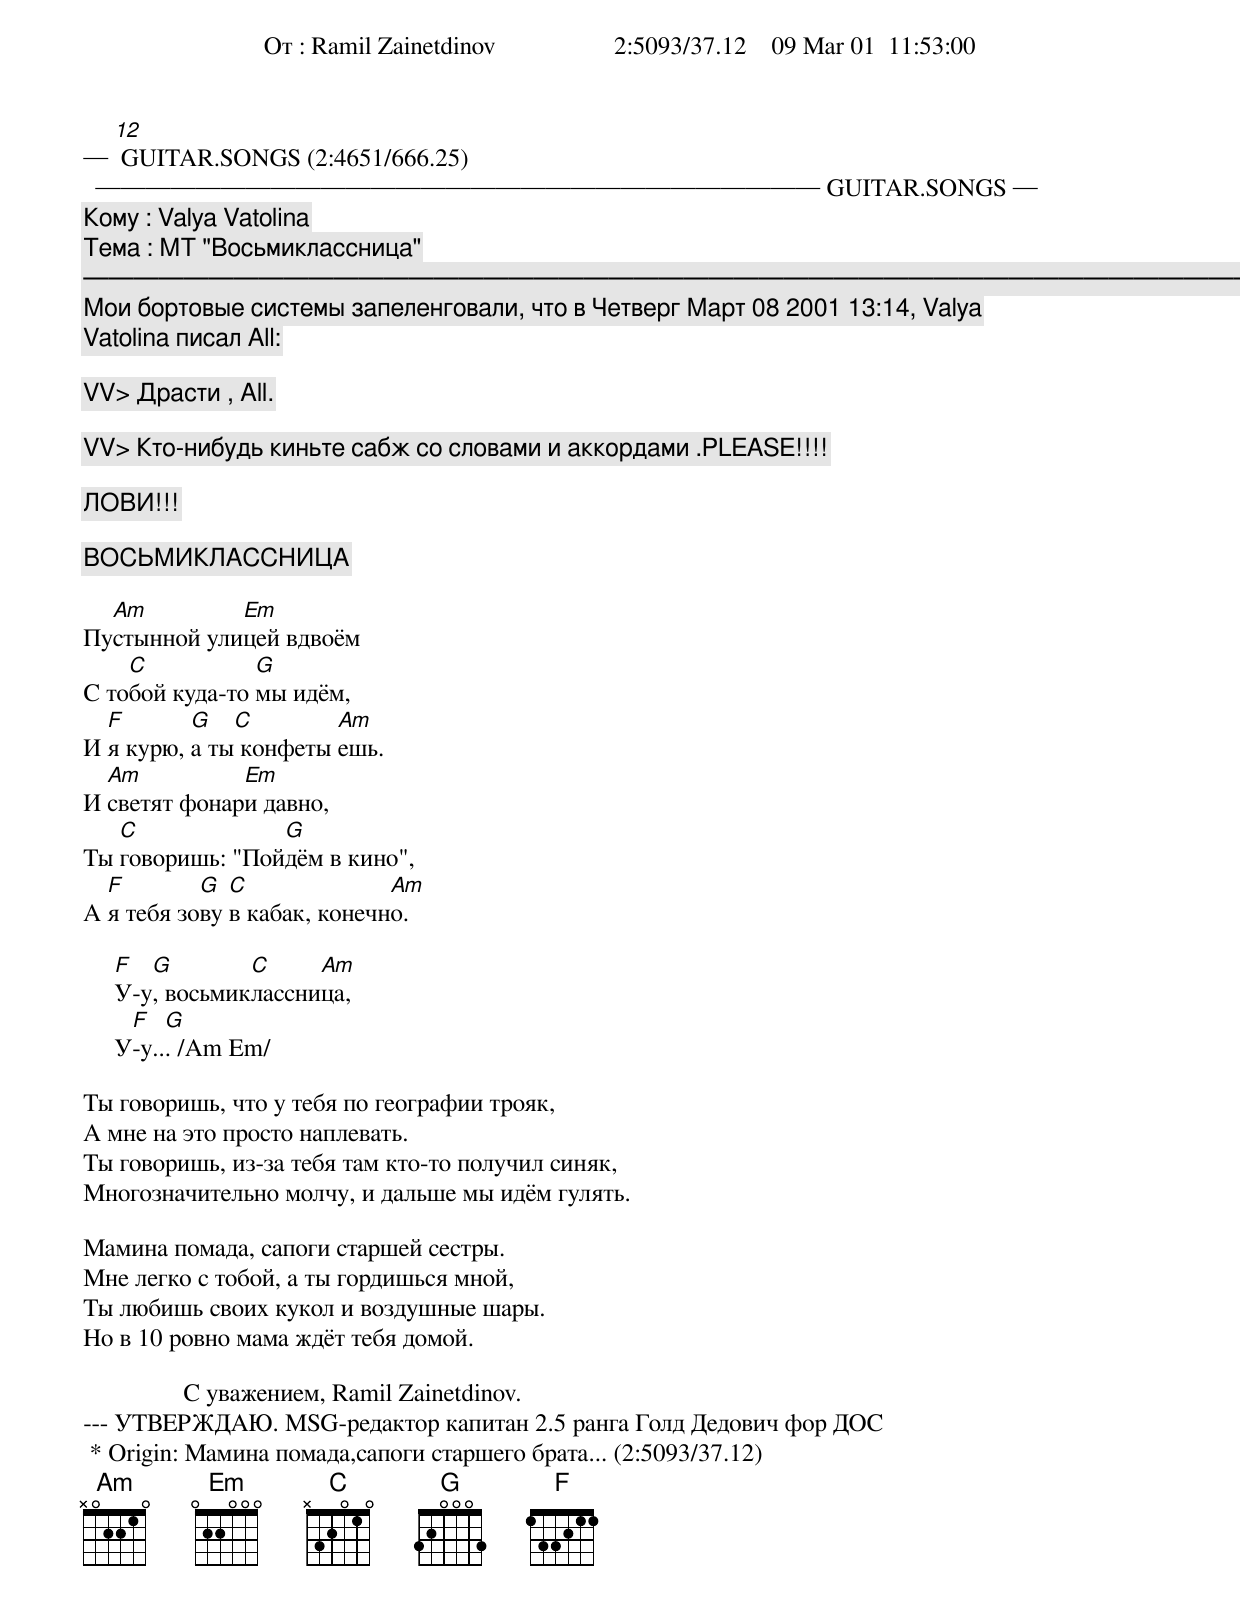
─ [12] GUITAR.SONGS (2:4651/666.25) ───────────────────────────── GUITAR.SONGS ─
   От : Ramil Zainetdinov                   2:5093/37.12    09 Mar 01  11:53:00
 Кому : Valya Vatolina
 Тема : МТ "Восьмиклассница"
────────────────────────────────────────────────────────────────────────────────
 Мои бортовые системы запеленговали, что в Четверг Март 08 2001 13:14, Valya
Vatolina писал All:

 VV> Драсти , All.

 VV> Кто-нибудь киньте сабж со словами и аккордами .PLEASE!!!!

ЛОВИ!!!

     ВОСЬМИКЛАССHИЦА

  Am         Em
Пустынной улицей вдвоём
    C           G
С тобой куда-то мы идём,
  F       G   C        Am
И я курю, а ты конфеты ешь.
  Am          Em
И светят фонари давно,
   C             G
Ты говоришь: "Пойдём в кино",
  F        G  C              Am
А я тебя зову в кабак, конечно.

     F  G        C     Am
     У-у, восьмиклассница,
      F   G
     У-у... /Am Em/

Ты говоришь, что у тебя по географии трояк,
А мне на это просто наплевать.
Ты говоришь, из-за тебя там кто-то получил синяк,
Многозначительно молчу, и дальше мы идём гулять.

Мамина помада, сапоги старшей сестры.
Мне легко с тобой, а ты гордишься мной,
Ты любишь своих кукол и воздушные шары.
Hо в 10 ровно мама ждёт тебя домой.

                C уважением, Ramil Zainetdinov.
--- УТВЕРЖДАЮ. MSG-редактор капитан 2.5 ранга Голд Дедович фор ДОС
 * Origin: Мамина помада,сапоги старшего брата... (2:5093/37.12)
